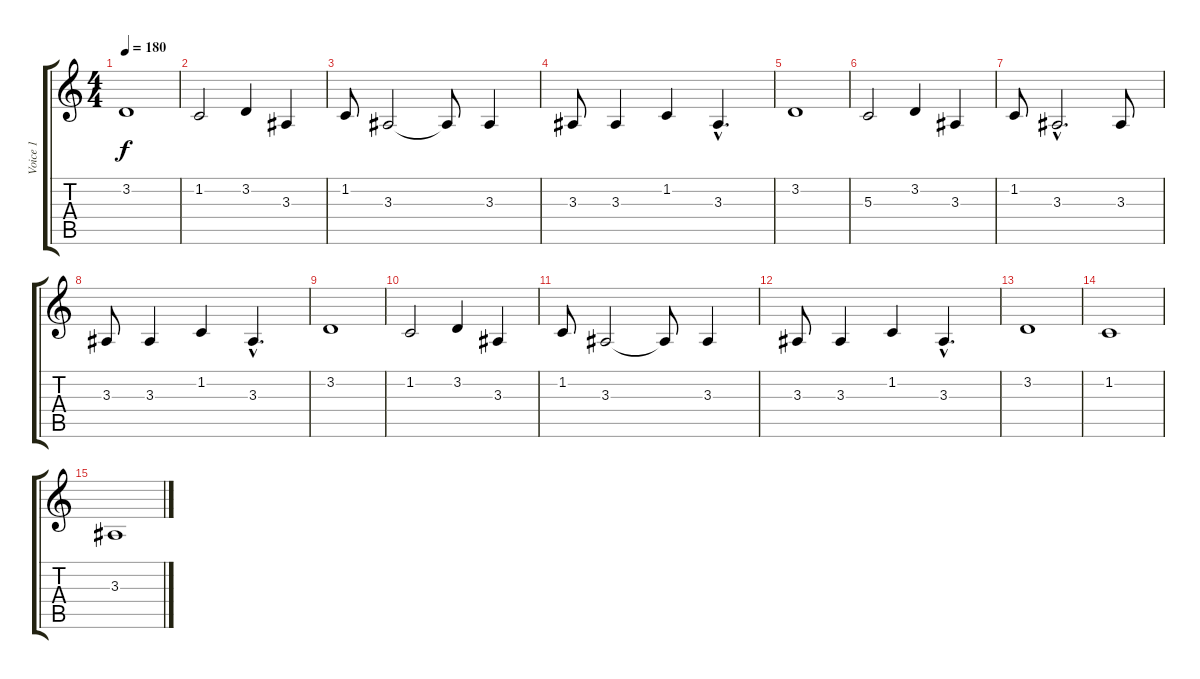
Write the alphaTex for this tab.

\track ("Voice 1" "Voice 1") {instrument lead8bassandlead}
\staff {score tabs}
\tuning (E4 B3 G3 D3 A2 E2) {hide}
\ts (4 4)
\tempo 180
\clef g2
\ks c
3.2.1{dy f} |
1.2.2 3.2.4 3.3.4 |
1.2.8 3.3.2 3.3{t}.8 3.3.4 |
3.3.8 3.3.4 1.2.4 3.3{hac}.4{d} |
3.2.1 |
5.3.2 3.2.4 3.3.4 |
1.2.8 3.3{hac}.2{d} 3.3.8 |
3.3.8 3.3.4 1.2.4 3.3{hac}.4{d} |
3.2.1 |
1.2.2 3.2.4 3.3.4 |
1.2.8 3.3.2 3.3{t}.8 3.3.4 |
3.3.8 3.3.4 1.2.4 3.3{hac}.4{d} |
3.2.1 |
1.2.1 |
3.3.1
